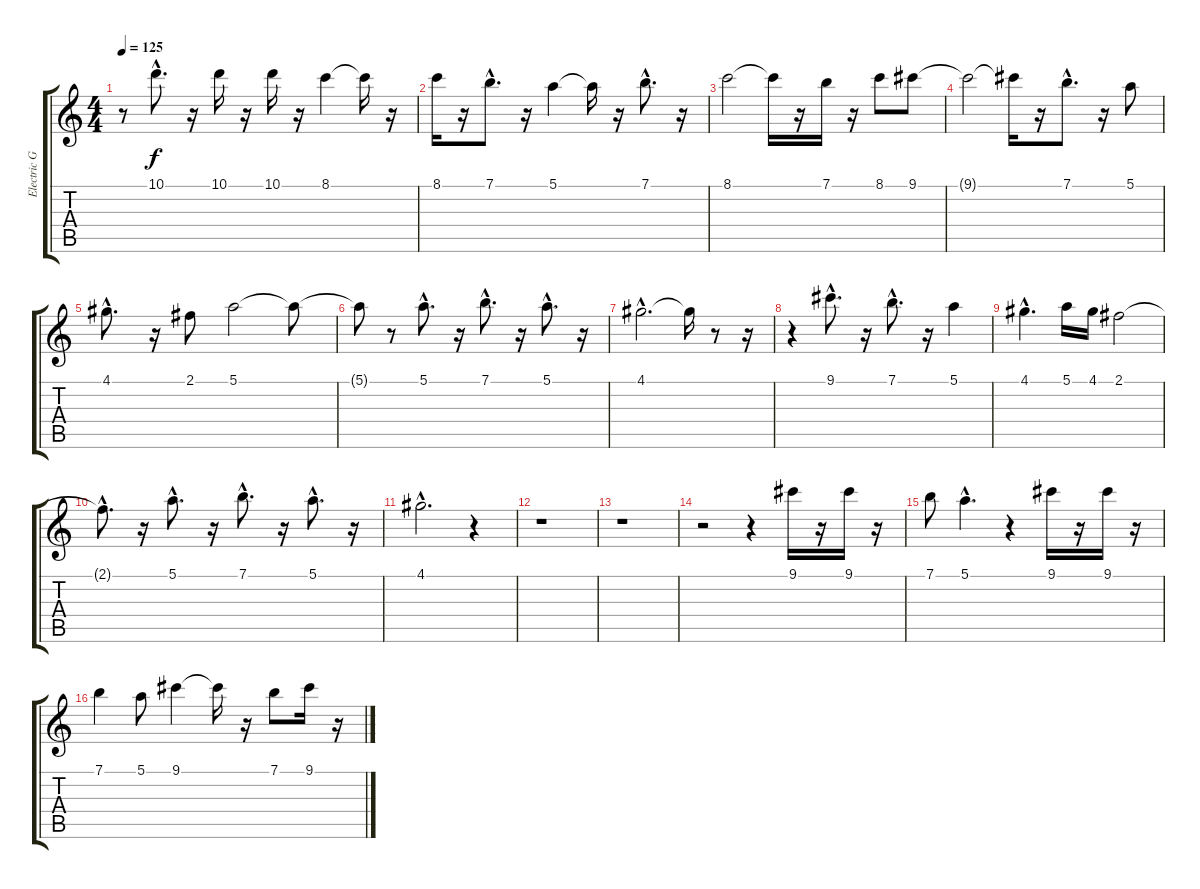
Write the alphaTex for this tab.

\track ("Electric Guitar (Jazz)" "Electric G") {instrument electricguitarjazz}
\staff {score tabs}
\tuning (E4 B3 G3 D3 A2 E2) {hide}
\ts (4 4)
\tempo 125
\clef g2
\ks c
r.8{dy f} 10.1{hac}.8{d} r.16 10.1.16 r.16 10.1.16 r.16 8.1.4 8.1{t}.16 r.16 |
8.1.16 r.16 7.1{hac}.8{d} r.16 5.1.4 5.1{t}.16 r.16 7.1{hac}.8{d} r.16 |
8.1.2 8.1{t}.16 r.16 7.1.16 r.16 8.1.8 9.1.8 |
9.1{t}.2 9.1{t}.16 r.16 7.1{hac}.8{d} r.16 5.1.8 |
4.1{hac}.8{d} r.16 2.1.8 5.1.2 5.1{t}.8 |
5.1{t}.8 r.8 5.1{hac}.8{d} r.16 7.1{hac}.8{d} r.16 5.1{hac}.8{d} r.16 |
4.1{hac}.2{d} 4.1{t}.16 r.8 r.16 |
r.4 9.1{hac}.8{d} r.16 7.1{hac}.8{d} r.16 5.1.4 |
4.1{hac}.4{d} 5.1.16 4.1.16 2.1.2 |
2.1{hac t}.8{d} r.16 5.1{hac}.8{d} r.16 7.1{hac}.8{d} r.16 5.1{hac}.8{d} r.16 |
4.1{hac}.2{d} r.4 |
r.1 |
r.1 |
r.2 r.4 9.1.16 r.16 9.1.16 r.16 |
7.1.8 5.1{hac}.4{d} r.4 9.1.16 r.16 9.1.16 r.16 |
7.1.4 5.1.8 9.1.4 9.1{t}.16 r.16 7.1.8 9.1.16 r.16
